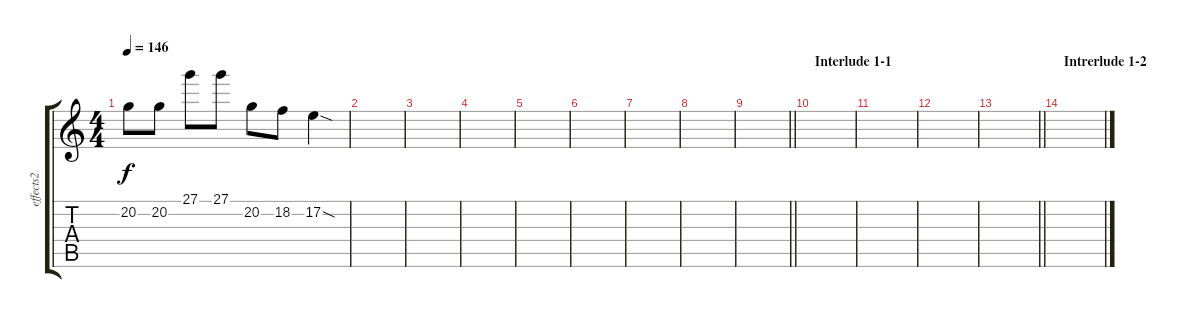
\track ("effects2" "effects2") {instrument lead1square}
\staff {score tabs}
\tuning (E4 B3 G3 D3 A2 E2) {hide}
\ts (4 4)
\tempo 146
\clef g2
\ks c
20.2.8{dy f} 20.2.8 27.1.8 27.1.8 20.2.8 18.2.8 17.2{sod}.4 |
|
|
|
|
|
|
|
\barLineRight lightlight
|
\section ("" "Interlude 1-1")
|
|
|
\barLineRight lightlight
|
\section ("" "Intrerlude 1-2")
